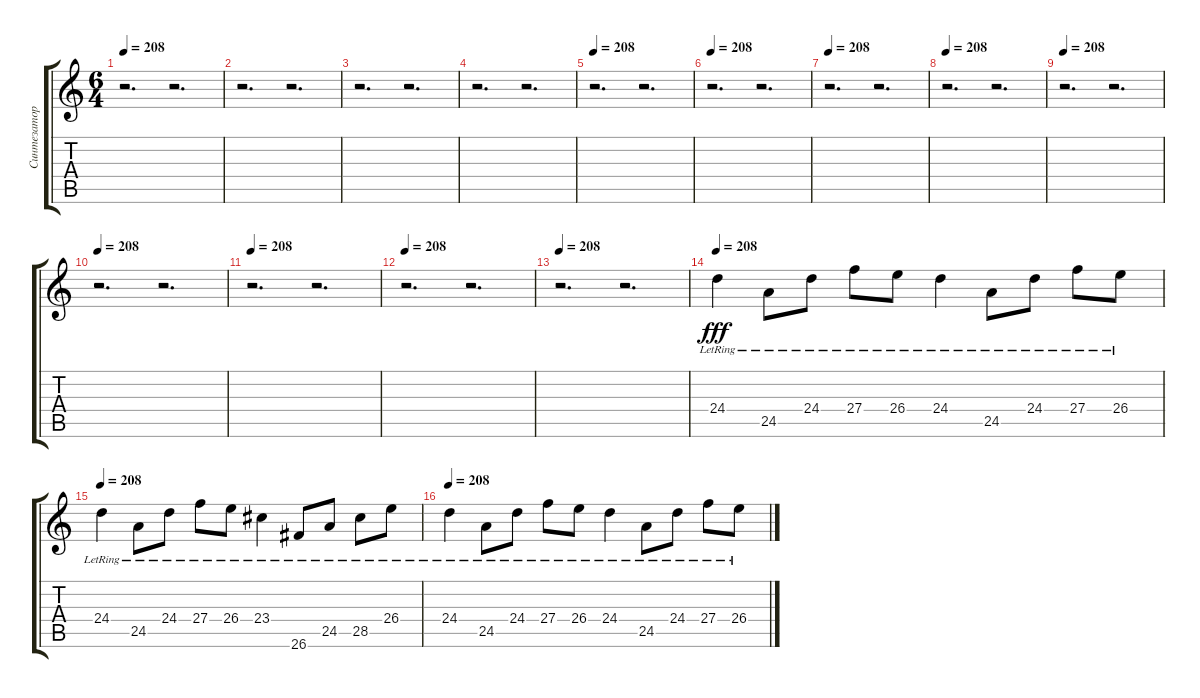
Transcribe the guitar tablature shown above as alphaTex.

\track ("Синтезатор 1 (Мустис)" "Синтезатор") {instrument acousticgrandpiano}
\staff {score tabs}
\tuning (E4 B3 G3 D3 A2 E2) {hide}
\ts (6 4)
\tempo 208
\clef g2
\ks c
r.2{d dy f} r.2{d} |
r.2{d} r.2{d} |
r.2{d} r.2{d} |
r.2{d} r.2{d} |
\tempo 208
r.2{d} r.2{d} |
\tempo 208
r.2{d} r.2{d} |
\tempo 208
r.2{d} r.2{d} |
\tempo 208
r.2{d} r.2{d} |
\tempo 208
r.2{d} r.2{d} |
\tempo 208
r.2{d} r.2{d} |
\tempo 208
r.2{d} r.2{d} |
\tempo 208
r.2{d} r.2{d} |
\tempo 208
r.2{d} r.2{d} |
\tempo 208
24.4{lr}.4{dy fff volume 16} 24.5{lr}.8 24.4{lr}.8 27.4{lr}.8 26.4{lr}.8 24.4{lr}.4 24.5{lr}.8 24.4{lr}.8 27.4{lr}.8 26.4{lr}.8 |
\tempo 208
24.4{lr}.4 24.5{lr}.8 24.4{lr}.8 27.4{lr}.8 26.4{lr}.8 23.4{lr}.4 26.6{lr}.8 24.5{lr}.8 28.5{lr}.8 26.4{lr}.8 |
\tempo 208
24.4{lr}.4 24.5{lr}.8 24.4{lr}.8 27.4{lr}.8 26.4{lr}.8 24.4{lr}.4 24.5{lr}.8 24.4{lr}.8 27.4{lr}.8 26.4{lr}.8
